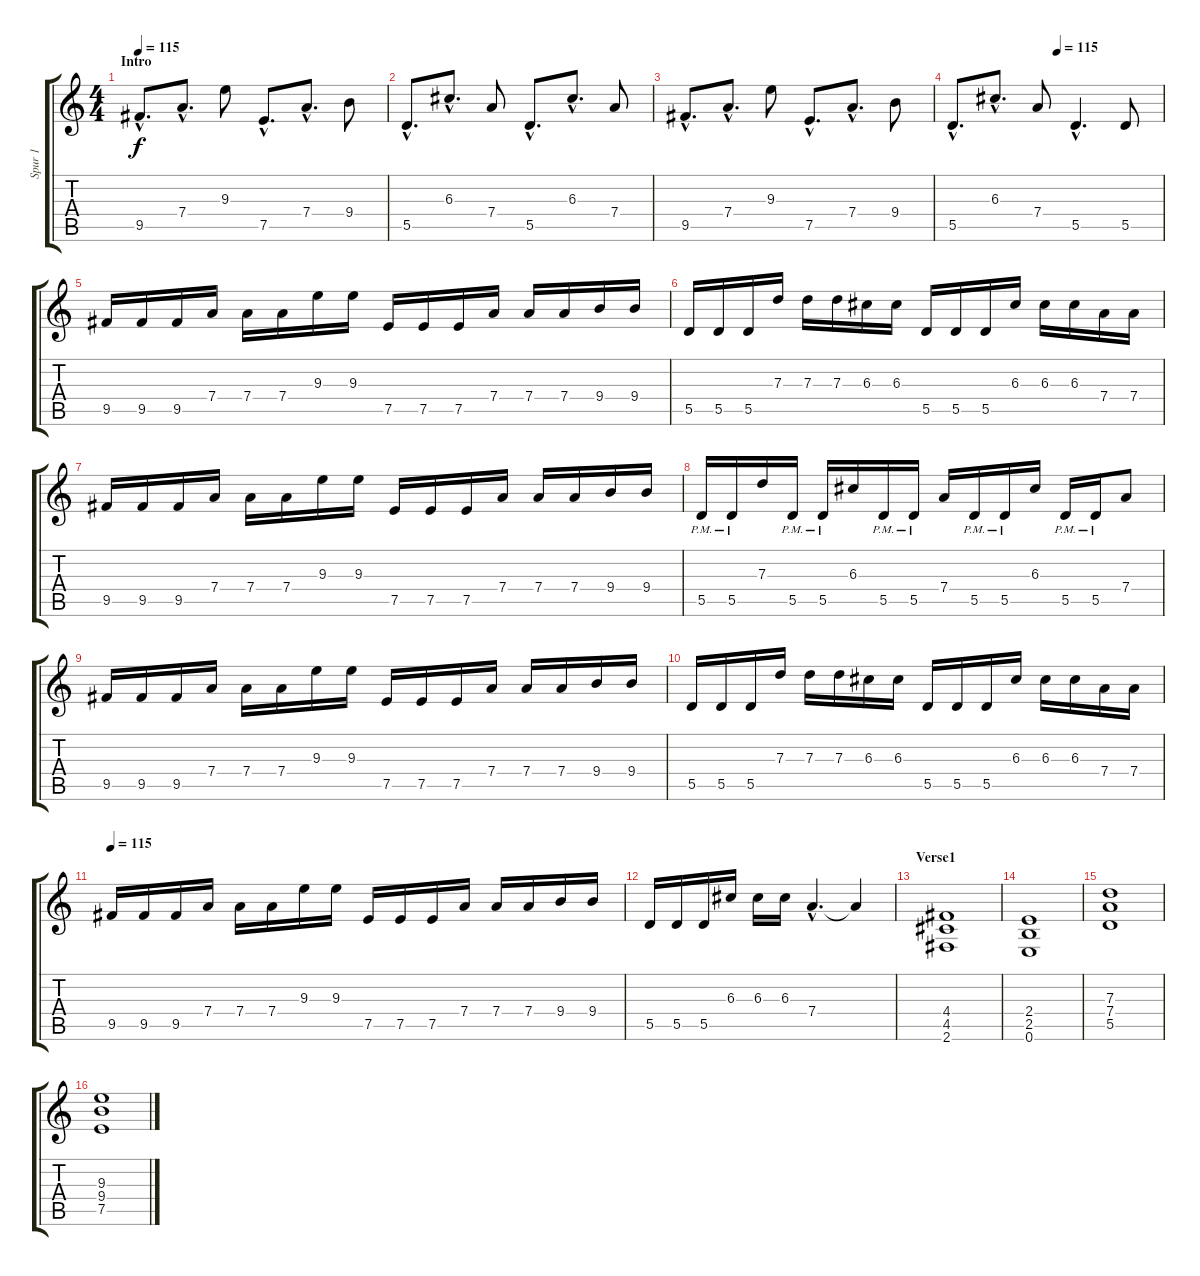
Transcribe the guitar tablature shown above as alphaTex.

\track ("Spur 1" "Spur 1") {instrument distortionguitar}
\staff {score tabs}
\tuning (E4 B3 G3 D3 A2 E2) {hide}
\ts (4 4)
\section ("" "Intro")
\tempo 115
\tempo 100
\tempo 115
\clef g2
\ks c
9.5{hac}.8{d dy f instrument distortionguitar} 7.4{hac}.8{d} 9.3.8 7.5{hac}.8{d} 7.4{hac}.8{d} 9.4.8 |
5.5{hac}.8{d} 6.3{hac}.8{d} 7.4.8 5.5{hac}.8{d} 6.3{hac}.8{d} 7.4.8 |
9.5{hac}.8{d} 7.4{hac}.8{d} 9.3.8 7.5{hac}.8{d} 7.4{hac}.8{d} 9.4.8 |
\tempo (115 0.5)
5.5{hac}.8{d} 6.3{hac}.8{d} 7.4.8 5.5{hac}.4{d} 5.5.8 |
9.5.16 9.5.16 9.5.16 7.4.16 7.4.16 7.4.16 9.3.16 9.3.16 7.5.16 7.5.16 7.5.16 7.4.16 7.4.16 7.4.16 9.4.16 9.4.16 |
5.5.16 5.5.16 5.5.16 7.3.16 7.3.16 7.3.16 6.3.16 6.3.16 5.5.16 5.5.16 5.5.16 6.3.16 6.3.16 6.3.16 7.4.16 7.4.16 |
9.5.16 9.5.16 9.5.16 7.4.16 7.4.16 7.4.16 9.3.16 9.3.16 7.5.16 7.5.16 7.5.16 7.4.16 7.4.16 7.4.16 9.4.16 9.4.16 |
5.5{pm}.16 5.5{pm}.16 7.3.16 5.5{pm}.16 5.5{pm}.16 6.3.16 5.5{pm}.16 5.5{pm}.16 7.4.16 5.5{pm}.16 5.5{pm}.16 6.3.16 5.5{pm}.16 5.5{pm}.16 7.4.8 |
9.5.16 9.5.16 9.5.16 7.4.16 7.4.16 7.4.16 9.3.16 9.3.16 7.5.16 7.5.16 7.5.16 7.4.16 7.4.16 7.4.16 9.4.16 9.4.16 |
5.5.16 5.5.16 5.5.16 7.3.16 7.3.16 7.3.16 6.3.16 6.3.16 5.5.16 5.5.16 5.5.16 6.3.16 6.3.16 6.3.16 7.4.16 7.4.16 |
\tempo 115
9.5.16 9.5.16 9.5.16 7.4.16 7.4.16 7.4.16 9.3.16 9.3.16 7.5.16 7.5.16 7.5.16 7.4.16 7.4.16 7.4.16 9.4.16 9.4.16 |
5.5.16 5.5.16 5.5.16 6.3.16 6.3.16 6.3.16 7.4{hac}.4{d} 7.4{t}.4 |
\section ("" "Verse1")
(4.4 4.5 2.6).1 |
(2.4 2.5 0.6).1 |
(7.3 7.4 5.5).1 |
(9.3 9.4 7.5).1
